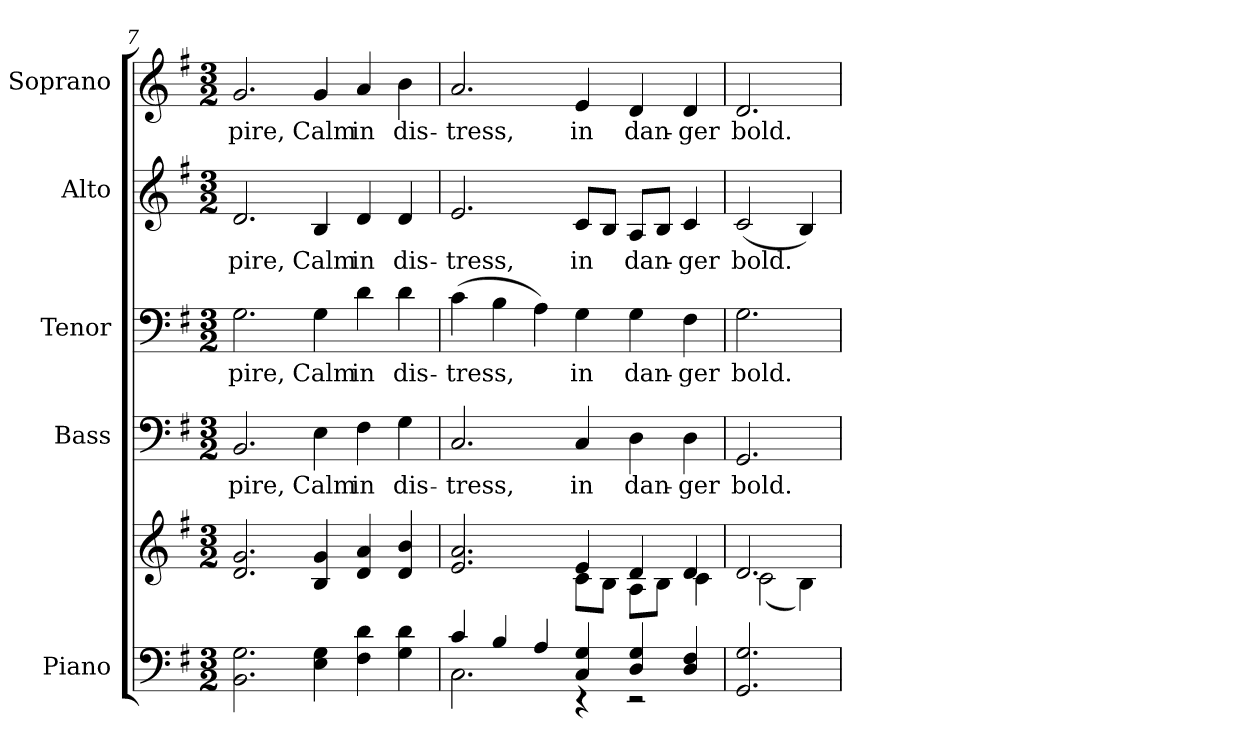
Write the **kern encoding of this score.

**kern	**kern	**kern	**text	**kern	**text	**kern	**text	**kern	**text
*part5	*part5	*part4	*part4	*part3	*part3	*part2	*part2	*part1	*part1
*staff6	*staff5	*staff4	*staff4	*staff3	*staff3	*staff2	*staff2	*staff1	*staff1
*I"Piano	*	*I"Bass	*	*I"Tenor	*	*I"Alto	*	*I"Soprano	*
*I'Pno.	*	*I'B.	*	*I'T.	*	*I'A.	*	*I'S.	*
!!LO:PB:g=z
*clefF4	*clefG2	*clefF4	*	*clefF4	*	*clefG2	*	*clefG2	*
*k[f#]	*k[f#]	*k[f#]	*	*k[f#]	*	*k[f#]	*	*k[f#]	*
*G:	*G:	*G:	*	*G:	*	*G:	*	*G:	*
*M3/2	*M3/2	*M3/2	*	*M3/2	*	*M3/2	*	*M3/2	*
=7	=7	=7	=7	=7	=7	=7	=7	=7	=7
!	!	!	!LO:LY:b:color=#000000	!	!	!	!	!	!
!	!	!	!	!	!LO:LY:b:color=#000000	!	!	!	!
!	!	!	!	!	!	!	!LO:LY:b:color=#000000	!	!
!	!	!	!	!	!	!	!	!	!LO:LY:b:color=#000000
2.BBi\ 2.Gi	2.di/ 2.gi	2.BBi/	-pire,	2.Gi\	-pire,	2.di/	-pire,	2.gi/	-pire,
!	!	!	!LO:LY:b:color=#000000	!	!	!	!	!	!
!	!	!	!	!	!LO:LY:b:color=#000000	!	!	!	!
!	!	!	!	!	!	!	!LO:LY:b:color=#000000	!	!
!	!	!	!	!	!	!	!	!	!LO:LY:b:color=#000000
4Ei\ 4Gi	4Bi/ 4gi	4Ei\	Calm	4Gi\	Calm	4Bi/	Calm	4gi/	Calm
!	!	!	!LO:LY:b:color=#000000	!	!	!	!	!	!
!	!	!	!	!	!LO:LY:b:color=#000000	!	!	!	!
!	!	!	!	!	!	!	!LO:LY:b:color=#000000	!	!
!	!	!	!	!	!	!	!	!	!LO:LY:b:color=#000000
4F#i\ 4di	4di/ 4ai	4F#i\	in	4di\	in	4di/	in	4ai/	in
!	!	!	!LO:LY:b:color=#000000	!	!	!	!	!	!
!	!	!	!	!	!LO:LY:b:color=#000000	!	!	!	!
!	!	!	!	!	!	!	!LO:LY:b:color=#000000	!	!
!	!	!	!	!	!	!	!	!	!LO:LY:b:color=#000000
4Gi\ 4di	4di/ 4bi	4Gi\	dis-	4di\	dis-	4di/	dis-	4bi\	dis-
=8	=8	=8	=8	=8	=8	=8	=8	=8	=8
*^	*^	*	*	*	*	*	*	*	*
!	!	!	!	!	!LO:LY:b:color=#000000	!	!	!	!	!	!
!	!	!	!	!	!	!	!LO:LY:b:color=#000000	!	!	!	!
!	!	!	!	!	!	!	!	!	!LO:LY:b:color=#000000	!	!
!	!	!	!	!	!	!	!	!	!	!	!LO:LY:b:color=#000000
4ci/	2.Ci\	2.ei/ 2.ai	2ryy	2.Ci/	-tress,	(4ci\	-tress,	2.ei/	-tress,	2.ai/	-tress,
4Bi/	.	.	.	.	.	4Bi\	.	.	.	.	.
4Ai/	.	.	4ryy	.	.	4Ai\)	.	.	.	.	.
!	!	!	!	!	!LO:LY:b:color=#000000	!	!	!	!	!	!
!	!	!	!	!	!	!	!LO:LY:b:color=#000000	!	!	!	!
!	!	!	!	!	!	!	!	!	!LO:LY:b:color=#000000	!	!
!	!	!	!	!	!	!	!	!	!	!	!LO:LY:b:color=#000000
4Ci/ 4Gi	4r	4ei/	8ci\L	4Ci/	in	4Gi\	in	8ci/L	in	4ei/	in
.	.	.	8Bi\J	.	.	.	.	8Bi/J	.	.	.
!	!	!	!	!	!LO:LY:b:color=#000000	!	!	!	!	!	!
!	!	!	!	!	!	!	!LO:LY:b:color=#000000	!	!	!	!
!	!	!	!	!	!	!	!	!	!LO:LY:b:color=#000000	!	!
!	!	!	!	!	!	!	!	!	!	!	!LO:LY:b:color=#000000
4Di/ 4Gi	2r	4di/	8Ai\L	4Di\	dan-	4Gi\	dan-	8Ai/L	dan-	4di/	dan-
.	.	.	8Bi\J	.	.	.	.	8Bi/J	.	.	.
!	!	!	!	!	!LO:LY:b:color=#000000	!	!	!	!	!	!
!	!	!	!	!	!	!	!LO:LY:b:color=#000000	!	!	!	!
!	!	!	!	!	!	!	!	!	!LO:LY:b:color=#000000	!	!
!	!	!	!	!	!	!	!	!	!	!	!LO:LY:b:color=#000000
4Di/ 4F#i	.	4di/	4ci\	4Di\	-ger	4F#i\	-ger	4ci/	-ger	4di/	-ger
*v	*v	*	*	*	*	*	*	*	*	*	*
!!LO:PB:g=z
=9	=9	=9	=9	=9	=9	=9	=9	=9	=9	=9
!	!	!	!	!LO:LY:b:color=#000000	!	!	!	!	!	!
!	!	!	!	!	!	!LO:LY:b:color=#000000	!	!	!	!
!	!	!	!	!	!	!	!	!LO:LY:b:color=#000000	!	!
!	!	!	!	!	!	!	!	!	!	!LO:LY:b:color=#000000
2.GGi/ 2.Gi	2.di/	(2ci\	2.GGi/	bold.	2.Gi\	bold.	(2ci/	bold.	2.di/	bold.
.	.	4Bi\)	.	.	.	.	4Bi/)	.	.	.
*	*v	*v	*	*	*	*	*	*	*	*
=	=	=	=	=	=	=	=	=	=
*-	*-	*-	*-	*-	*-	*-	*-	*-	*-
